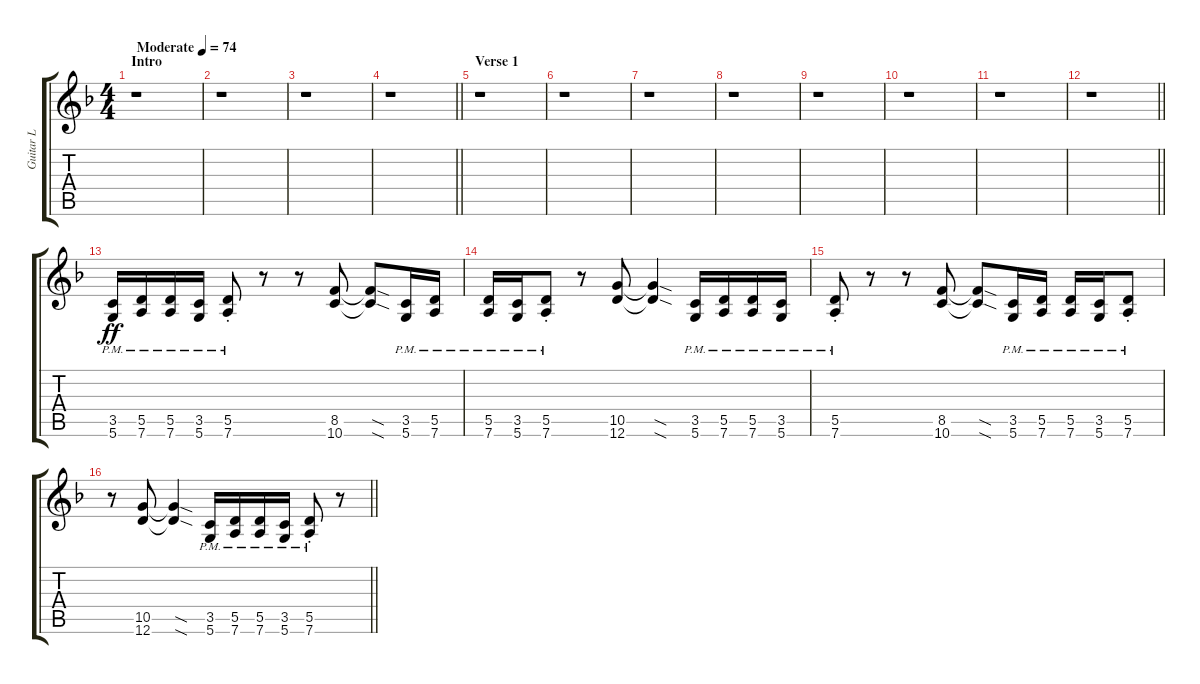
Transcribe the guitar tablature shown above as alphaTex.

\track ("Guitar L" "Guitar L") {instrument overdrivenguitar}
\staff {score tabs}
\tuning (E4 B3 G3 D3 A2 D2) {hide}
\ts (4 4)
\section ("" "Intro")
\tempo (74 "Moderate")
\clef g2
\ks f
r.1{dy ff instrument overdrivenguitar} |
r.1 |
r.1 |
\barLineRight lightlight
r.1 |
\section ("" "Verse 1")
r.1 |
r.1 |
r.1 |
r.1 |
r.1 |
r.1 |
r.1 |
\barLineRight lightlight
r.1 |
(3.5{pm} 5.6{pm}).16 (5.5{pm} 7.6{pm}).16 (5.5{pm} 7.6{pm}).16 (3.5{pm} 5.6{pm}).16 (5.5{pm st} 7.6{pm st}).8 r.8 r.8 (8.5 10.6).8 (8.5{sod t} 10.6{sod t}).8 (3.5{pm} 5.6{pm}).16 (5.5{pm} 7.6{pm}).16 |
(5.5{pm} 7.6{pm}).16 (3.5{pm} 5.6{pm}).16 (5.5{pm st} 7.6{pm st}).8 r.8 (10.5 12.6).8 (10.5{sod t} 12.6{sod t}).4 (3.5{pm} 5.6{pm}).16 (5.5{pm} 7.6{pm}).16 (5.5{pm} 7.6{pm}).16 (3.5{pm} 5.6{pm}).16 |
(5.5{pm st} 7.6{pm st}).8 r.8 r.8 (8.5 10.6).8 (8.5{sod t} 10.6{sod t}).8 (3.5{pm} 5.6{pm}).16 (5.5{pm} 7.6{pm}).16 (5.5{pm} 7.6{pm}).16 (3.5{pm} 5.6{pm}).16 (5.5{pm st} 7.6{pm st}).8 |
\barLineRight lightlight
r.8 (10.5 12.6).8 (10.5{sod t} 12.6{sod t}).4 (3.5{pm} 5.6{pm}).16 (5.5{pm} 7.6{pm}).16 (5.5{pm} 7.6{pm}).16 (3.5{pm} 5.6{pm}).16 (5.5{pm st} 7.6{pm st}).8 r.8
